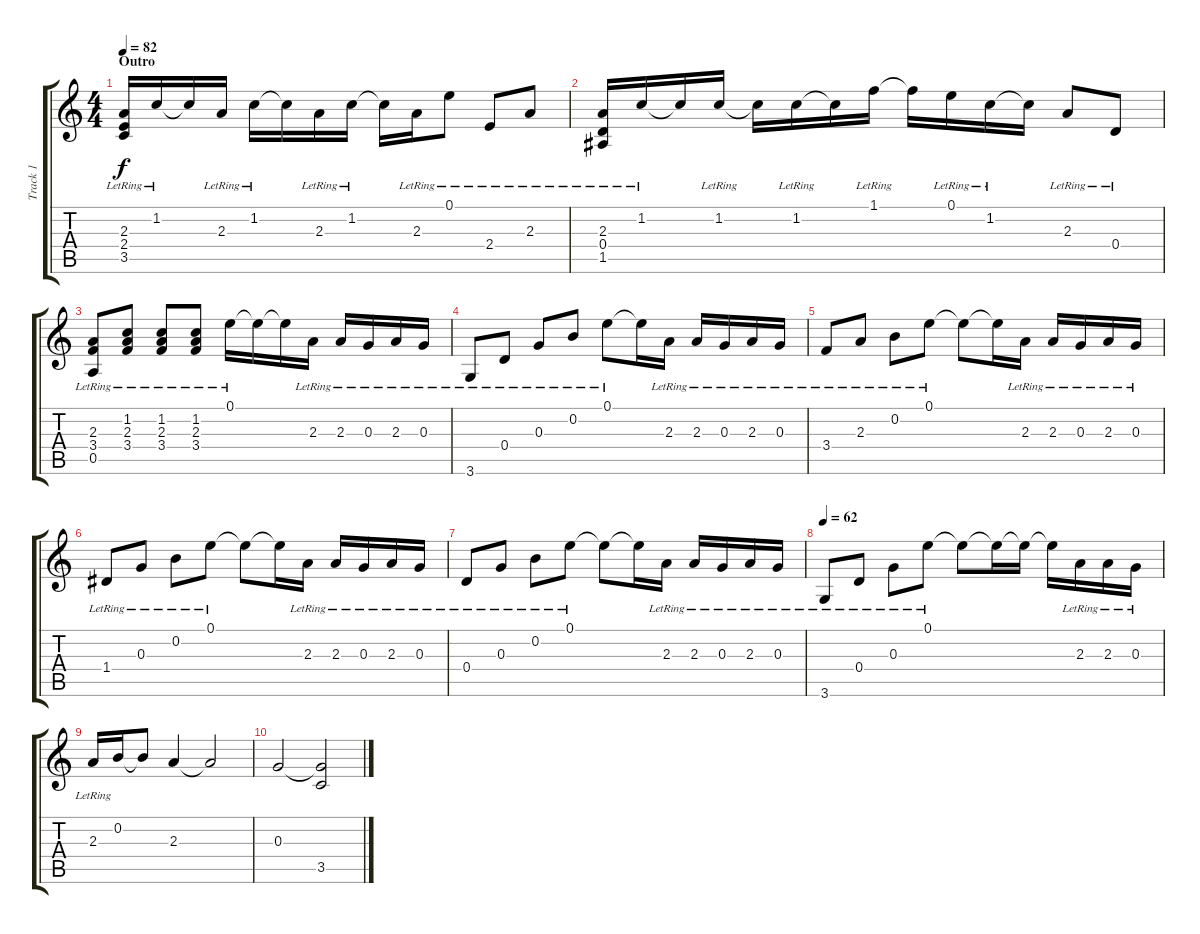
\track ("Track 1" "Track 1") {instrument acousticguitarnylon}
\staff {score tabs}
\tuning (E4 B3 G3 D3 A2 E2) {hide}
\ts (4 4)
\section ("" "Outro")
\tempo 82
\clef g2
\ks c
(2.3{lr} 2.4{lr} 3.5{lr}).16{dy f} 1.2{lr}.16 1.2{t}.16 2.3{lr}.16 1.2{lr}.16 1.2{t}.16 2.3{lr}.16 1.2{lr}.16 1.2{t}.16 2.3{lr}.16 0.1{lr}.8 2.4{lr}.8 2.3{lr}.8 |
(2.3{lr} 0.4{lr} 1.5{lr}).16 1.2{lr}.16 1.2{t}.16 1.2{lr}.16 1.2{t}.16 1.2{lr}.16 1.2{t}.16 1.1{lr}.16 1.1{t}.16 0.1{lr}.16 1.2{lr}.16 1.2{t}.16 2.3{lr}.8 0.4{lr}.8 |
(2.3{lr} 3.4{lr} 0.5{lr}).8 (1.2{lr} 2.3{lr} 3.4{lr}).8 (1.2{lr} 2.3{lr} 3.4{lr}).8 (1.2{lr} 2.3{lr} 3.4{lr}).8 0.1{lr}.16 0.1{t}.16 0.1{t}.16 2.3{lr}.16 2.3{lr}.16 0.3{lr}.16 2.3{lr}.16 0.3{lr}.16 |
3.6{lr}.8 0.4{lr}.8 0.3{lr}.8 0.2{lr}.8 0.1{lr}.8 0.1{t}.16 2.3{lr}.16 2.3{lr}.16 0.3{lr}.16 2.3{lr}.16 0.3{lr}.16 |
3.4{lr}.8 2.3{lr}.8 0.2{lr}.8 0.1{lr}.8 0.1{t}.8 0.1{t}.16 2.3{lr}.16 2.3{lr}.16 0.3{lr}.16 2.3{lr}.16 0.3{lr}.16 |
1.4{lr}.8 0.3{lr}.8 0.2{lr}.8 0.1{lr}.8 0.1{t}.8 0.1{t}.16 2.3{lr}.16 2.3{lr}.16 0.3{lr}.16 2.3{lr}.16 0.3{lr}.16 |
0.4{lr}.8 0.3{lr}.8 0.2{lr}.8 0.1{lr}.8 0.1{t}.8 0.1{t}.16 2.3{lr}.16 2.3{lr}.16 0.3{lr}.16 2.3{lr}.16 0.3{lr}.16 |
\tempo 62
3.6{lr}.8 0.4{lr}.8 0.3{lr}.8 0.1{lr}.8 0.1{t}.8 0.1{t}.16 0.1{t}.16 0.1{t}.16 2.3{lr}.16 2.3{lr}.16 0.3{lr}.16 |
2.3{lr}.16 0.2.16 0.2{t}.8 2.3.4 2.3{t}.2 |
0.3.2 (0.3{t} 3.5).2
